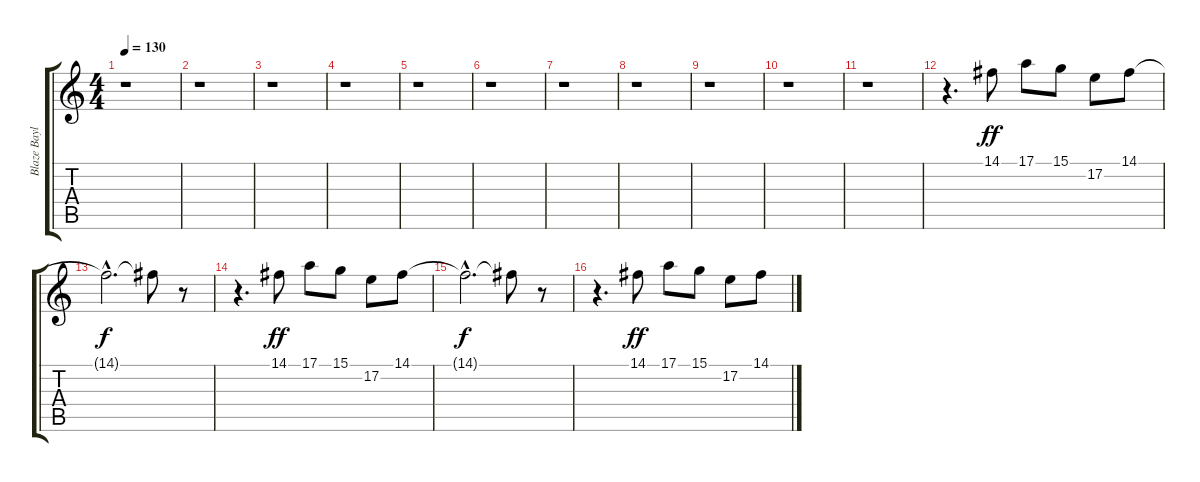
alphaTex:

\track ("Blaze Bayley" "Blaze Bayl") {instrument choiraahs}
\staff {score tabs}
\tuning (E4 B3 G3 D3 A2 E2) {hide}
\ts (4 4)
\tempo 130
\clef g2
\ks c
r.1{dy ff} |
r.1 |
r.1 |
r.1 |
r.1 |
r.1 |
r.1 |
r.1 |
r.1 |
r.1 |
r.1 |
r.4{d} 14.1.8 17.1.8 15.1.8 17.2.8 14.1.8 |
14.1{hac t}.2{d dy f} 14.1{t}.8 r.8 |
r.4{d} 14.1.8{dy ff} 17.1.8 15.1.8 17.2.8 14.1.8 |
14.1{hac t}.2{d dy f} 14.1{t}.8 r.8 |
r.4{d} 14.1.8{dy ff} 17.1.8 15.1.8 17.2.8 14.1.8
